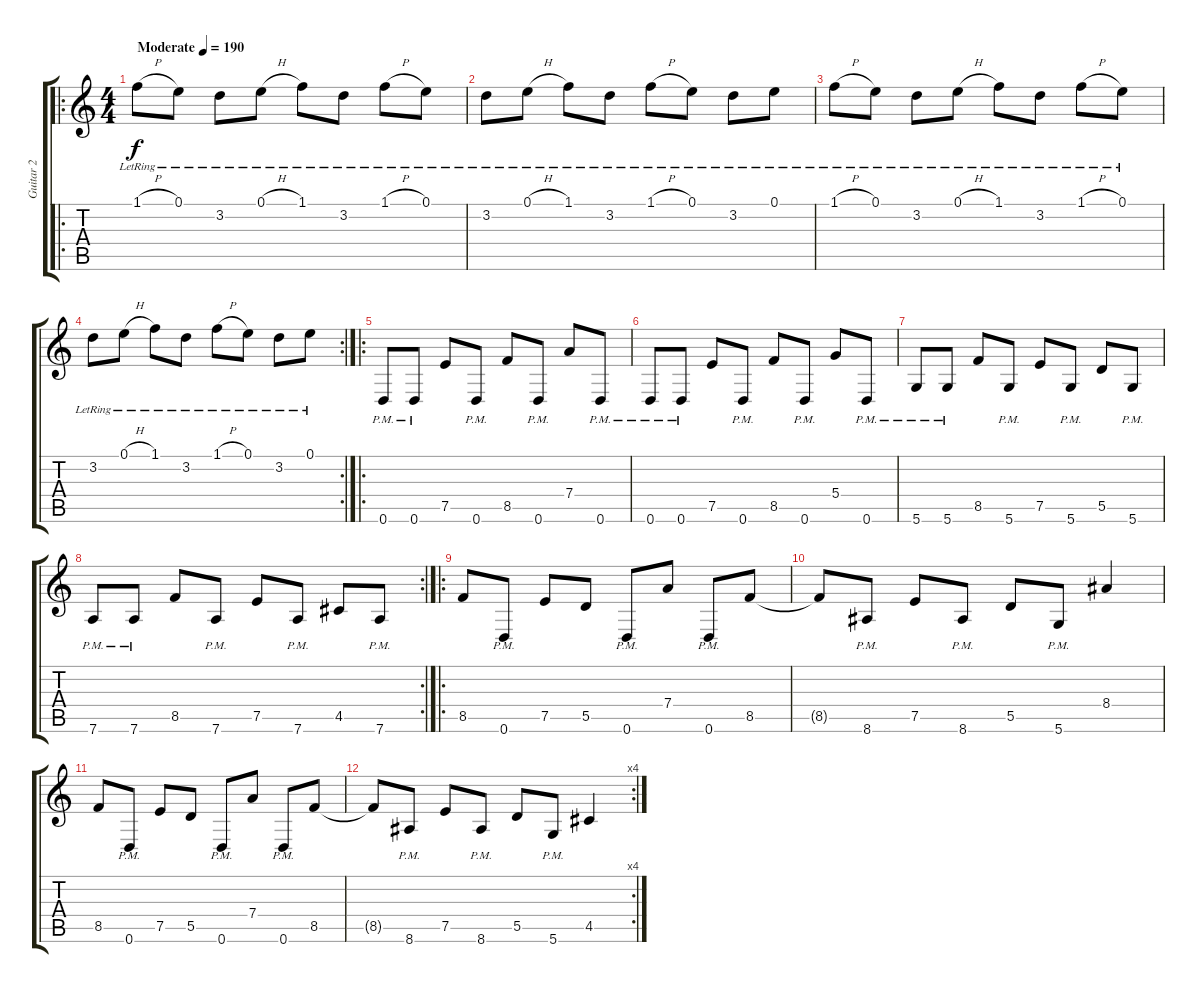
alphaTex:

\track ("Guitar 2" "Guitar 2") {instrument distortionguitar}
\staff {score tabs}
\tuning (E4 B3 G3 D3 A2 D2) {hide}
\ro
\ts (4 4)
\tempo (190 "Moderate")
\clef g2
\ks c
1.1{h lr}.8{dy f instrument distortionguitar} 0.1{lr}.8 3.2{lr}.8 0.1{h lr}.8 1.1{lr}.8 3.2{lr}.8 1.1{h lr}.8 0.1{lr}.8 |
3.2{lr}.8 0.1{h lr}.8 1.1{lr}.8 3.2{lr}.8 1.1{h lr}.8 0.1{lr}.8 3.2{lr}.8 0.1{lr}.8 |
1.1{h lr}.8 0.1{lr}.8 3.2{lr}.8 0.1{h lr}.8 1.1{lr}.8 3.2{lr}.8 1.1{h lr}.8 0.1{lr}.8 |
\rc 2
3.2{lr}.8 0.1{h lr}.8 1.1{lr}.8 3.2{lr}.8 1.1{h lr}.8 0.1{lr}.8 3.2{lr}.8 0.1{lr}.8 |
\ro
0.6{pm}.8 0.6{pm}.8 7.5.8 0.6{pm}.8 8.5.8 0.6{pm}.8 7.4.8 0.6{pm}.8 |
0.6{pm}.8 0.6{pm}.8 7.5.8 0.6{pm}.8 8.5.8 0.6{pm}.8 5.4.8 0.6{pm}.8 |
5.6{pm}.8 5.6{pm}.8 8.5.8 5.6{pm}.8 7.5.8 5.6{pm}.8 5.5.8 5.6{pm}.8 |
\rc 2
7.6{pm}.8 7.6{pm}.8 8.5.8 7.6{pm}.8 7.5.8 7.6{pm}.8 4.5.8 7.6{pm}.8 |
\ro
8.5.8 0.6{pm}.8 7.5.8 5.5.8 0.6{pm}.8 7.4.8 0.6{pm}.8 8.5.8 |
8.5{t}.8 8.6{pm}.8 7.5.8 8.6{pm}.8 5.5.8 5.6{pm}.8 8.4.4 |
8.5.8 0.6{pm}.8 7.5.8 5.5.8 0.6{pm}.8 7.4.8 0.6{pm}.8 8.5.8 |
\rc 4
8.5{t}.8 8.6{pm}.8 7.5.8 8.6{pm}.8 5.5.8 5.6{pm}.8 4.5.4
